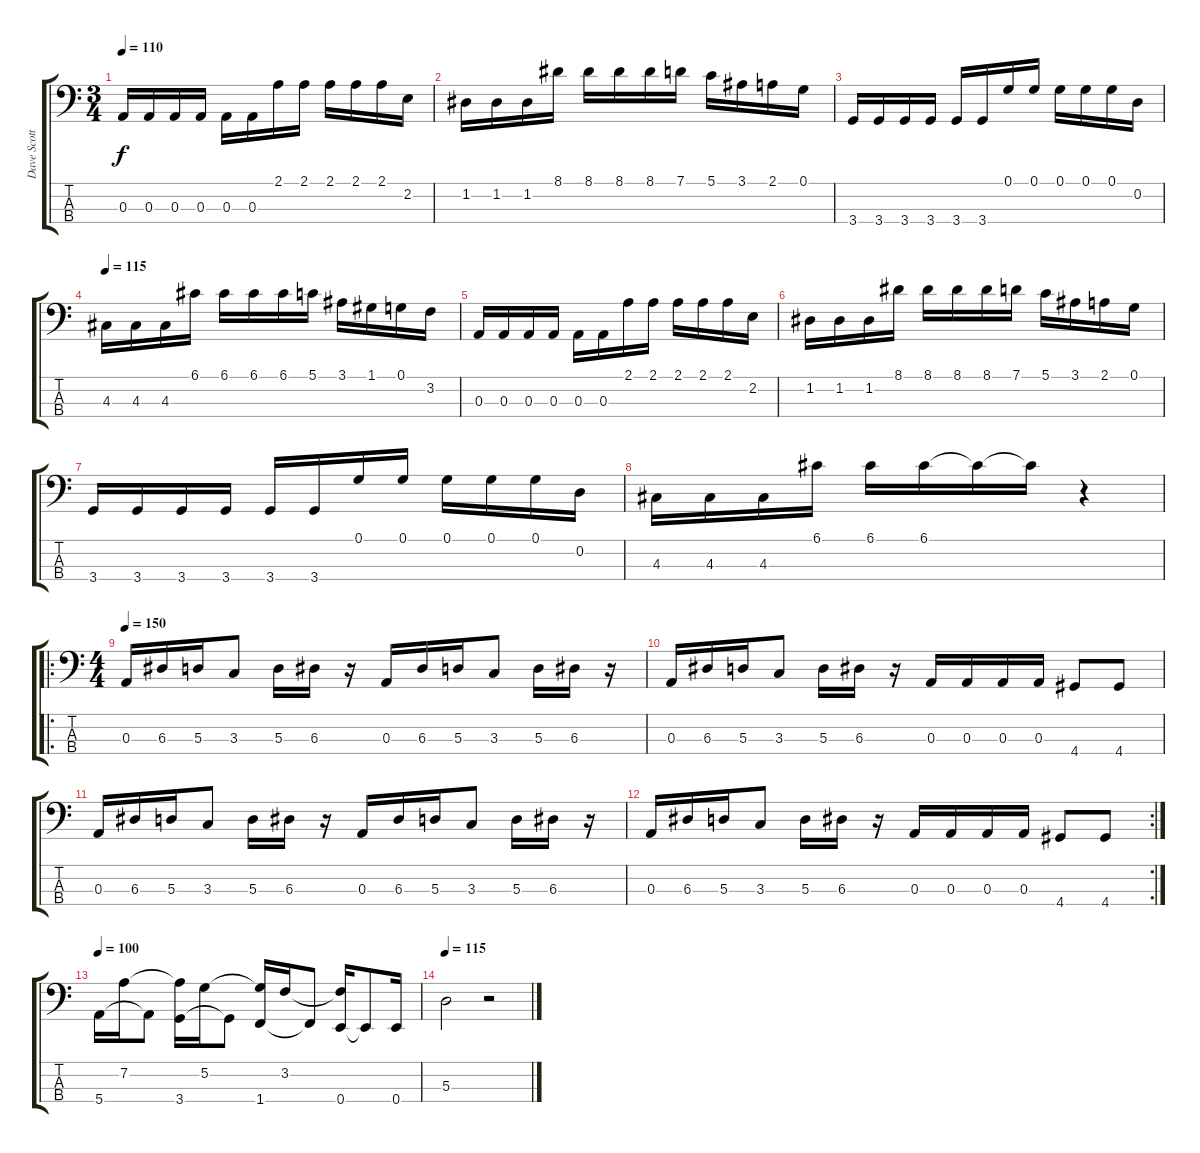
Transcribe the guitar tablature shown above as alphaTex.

\track ("Dave Scott" "Dave Scott") {instrument electricbassfinger}
\staff {score tabs}
\tuning (G2 D2 A1 E1) {hide}
\ts (3 4)
\tempo 110
\clef f4
\ks c
0.3.16{dy f} 0.3.16 0.3.16 0.3.16 0.3.16 0.3.16 2.1.16 2.1.16 2.1.16 2.1.16 2.1.16 2.2.16 |
1.2.16 1.2.16 1.2.16 8.1.16 8.1.16 8.1.16 8.1.16 7.1.16 5.1.16 3.1.16 2.1.16 0.1.16 |
3.4.16 3.4.16 3.4.16 3.4.16 3.4.16 3.4.16 0.1.16 0.1.16 0.1.16 0.1.16 0.1.16 0.2.16 |
\tempo 115
4.3.16 4.3.16 4.3.16 6.1.16 6.1.16 6.1.16 6.1.16 5.1.16 3.1.16 1.1.16 0.1.16 3.2.16 |
0.3.16 0.3.16 0.3.16 0.3.16 0.3.16 0.3.16 2.1.16 2.1.16 2.1.16 2.1.16 2.1.16 2.2.16 |
1.2.16 1.2.16 1.2.16 8.1.16 8.1.16 8.1.16 8.1.16 7.1.16 5.1.16 3.1.16 2.1.16 0.1.16 |
3.4.16 3.4.16 3.4.16 3.4.16 3.4.16 3.4.16 0.1.16 0.1.16 0.1.16 0.1.16 0.1.16 0.2.16 |
4.3.16 4.3.16 4.3.16 6.1.16 6.1.16 6.1.16 6.1{t}.16 6.1{t}.16 r.4 |
\ro
\ts (4 4)
\tempo 150
0.3.16 6.3.16 5.3.16 3.3.8 5.3.16 6.3.16 r.16 0.3.16 6.3.16 5.3.16 3.3.8 5.3.16 6.3.16 r.16 |
0.3.16 6.3.16 5.3.16 3.3.8 5.3.16 6.3.16 r.16 0.3.16 0.3.16 0.3.16 0.3.16 4.4.8 4.4.8 |
0.3.16 6.3.16 5.3.16 3.3.8 5.3.16 6.3.16 r.16 0.3.16 6.3.16 5.3.16 3.3.8 5.3.16 6.3.16 r.16 |
\rc 2
0.3.16 6.3.16 5.3.16 3.3.8 5.3.16 6.3.16 r.16 0.3.16 0.3.16 0.3.16 0.3.16 4.4.8 4.4.8 |
\tempo 100
5.4.16 7.2.16 5.4{t}.8 (7.2{t} 3.4).16 5.2.16 3.4{t}.8 (5.2{t} 1.4).16 3.2.16 1.4{t}.8 (3.2{t} 0.4).16 0.4{t}.8 0.4.16 |
\tempo 115
5.3.2 r.2
